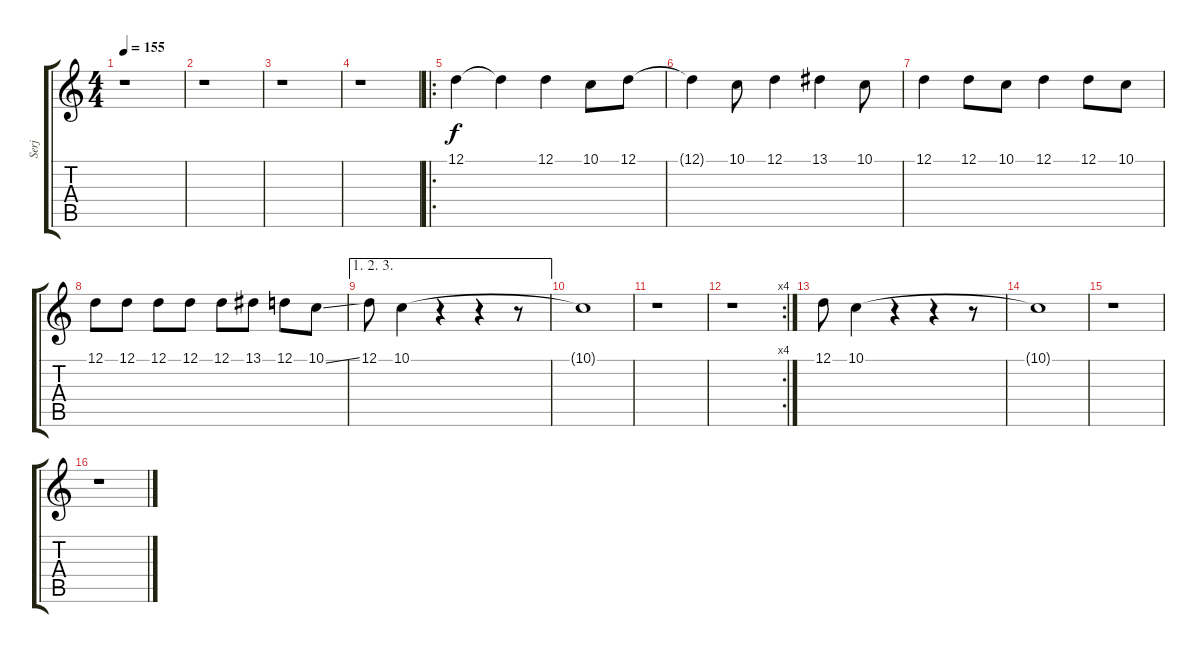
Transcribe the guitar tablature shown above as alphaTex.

\track ("Serj" "Serj") {instrument violin}
\staff {score tabs}
\tuning (D4 A3 F3 C3 G2 C2) {hide}
\ts (4 4)
\tempo 155
\clef g2
\ks c
r.1{dy f} |
r.1 |
r.1 |
r.1 |
\ro
12.1.4 12.1{t}.4 12.1.4 10.1.8 12.1.8 |
12.1{t}.4 10.1.8 12.1.4 13.1.4 10.1.8 |
12.1.4 12.1.8 10.1.8 12.1.4 12.1.8 10.1.8 |
12.1.8 12.1.8 12.1.8 12.1.8 12.1.8 13.1.8 12.1.8 10.1{ss}.8 |
\ae (1 2 3)
12.1.8 10.1.4 r.4 r.4 r.8 |
10.1{t}.1 |
r.1 |
\rc 4
r.1 |
12.1.8 10.1.4 r.4 r.4 r.8 |
10.1{t}.1 |
r.1 |
r.1
